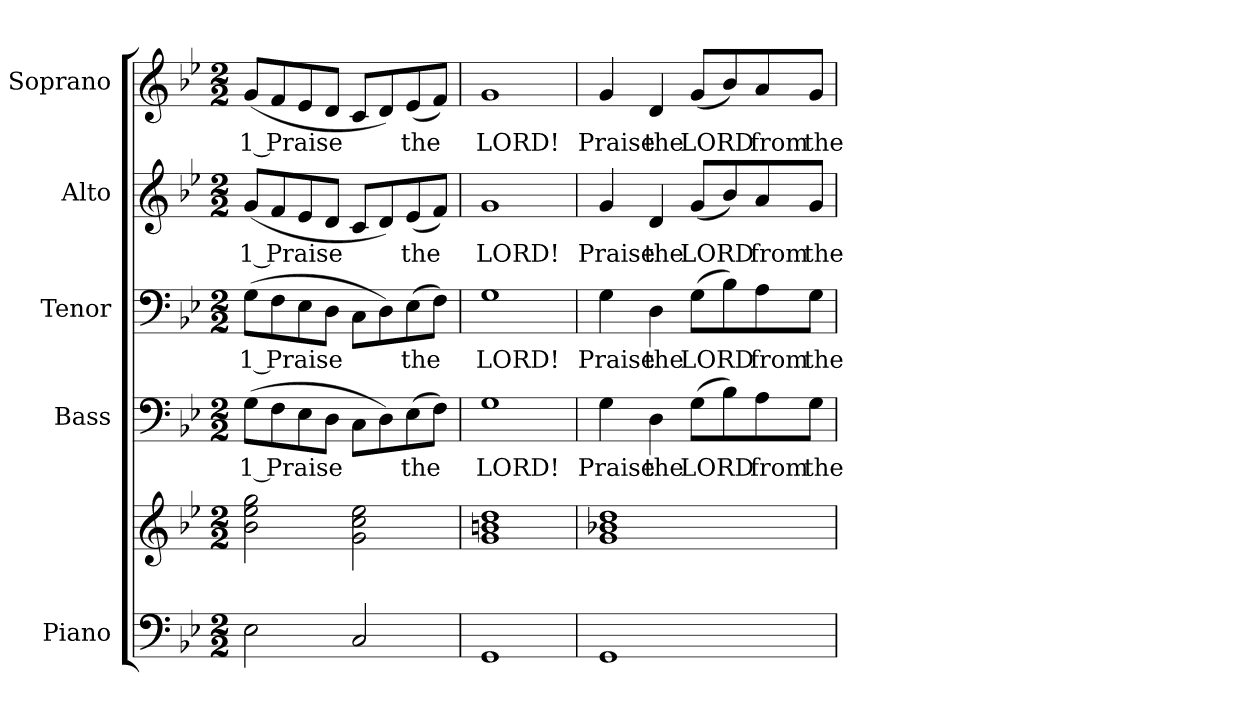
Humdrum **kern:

**kern	**kern	**kern	**text	**kern	**text	**kern	**text	**kern	**text
*part5	*part5	*part4	*part4	*part3	*part3	*part2	*part2	*part1	*part1
*staff6	*staff5	*staff4	*staff4	*staff3	*staff3	*staff2	*staff2	*staff1	*staff1
*I"Piano	*	*I"Bass	*	*I"Tenor	*	*I"Alto	*	*I"Soprano	*
*I'Pno.	*	*I'B.	*	*I'T.	*	*I'A.	*	*I'S.	*
!!LO:PB:g=z
*clefF4	*clefG2	*clefF4	*	*clefF4	*	*clefG2	*	*clefG2	*
*k[b-e-]	*k[b-e-]	*k[b-e-]	*	*k[b-e-]	*	*k[b-e-]	*	*k[b-e-]	*
*B-:	*B-:	*B-:	*	*B-:	*	*B-:	*	*B-:	*
*M2/2	*M2/2	*M2/2	*	*M2/2	*	*M2/2	*	*M2/2	*
*MM150	*MM150	*MM150	*	*MM150	*	*MM150	*	*MM150	*
=1	=1	=1	=1	=1	=1	=1	=1	=1	=1
!	!	!	!LO:LY:b:color=#000000	!	!	!	!	!	!
!	!	!	!	!	!LO:LY:b:color=#000000	!	!	!	!
!	!	!	!	!	!	!	!LO:LY:b:color=#000000	!	!
!	!	!	!	!	!	!	!	!	!LO:LY:b:color=#000000
2E-i\	2b-i\ 2ee-i 2ggi	(8Gi\L	1 Praise	(8Gi\L	1 Praise	(8gi/L	1 Praise	(8gi/L	1 Praise
.	.	8Fi\	.	8Fi\	.	8fi/	.	8fi/	.
.	.	8E-i\	.	8E-i\	.	8e-i/	.	8e-i/	.
.	.	8Di\J	.	8Di\J	.	8di/J	.	8di/J	.
2Ci/	2gi\ 2cci 2ee-i	8Ci\L	.	8Ci\L	.	8ci/L	.	8ci/L	.
.	.	8Di\)	.	8Di\)	.	8di/)	.	8di/)	.
!	!	!	!LO:LY:b:color=#000000	!	!	!	!	!	!
!	!	!	!	!	!LO:LY:b:color=#000000	!	!	!	!
!	!	!	!	!	!	!	!LO:LY:b:color=#000000	!	!
!	!	!	!	!	!	!	!	!	!LO:LY:b:color=#000000
.	.	(8E-i\	the	(8E-i\	the	(8e-i/	the	(8e-i/	the
.	.	8Fi\J)	.	8Fi\J)	.	8fi/J)	.	8fi/J)	.
=2	=2	=2	=2	=2	=2	=2	=2	=2	=2
!	!	!	!LO:LY:b:color=#000000	!	!	!	!	!	!
!	!	!	!	!	!LO:LY:b:color=#000000	!	!	!	!
!	!	!	!	!	!	!	!LO:LY:b:color=#000000	!	!
!	!	!	!	!	!	!	!	!	!LO:LY:b:color=#000000
1GGi	1gi 1bni 1ddi	1Gi	LORD!	1Gi	LORD!	1gi	LORD!	1gi	LORD!
=3	=3	=3	=3	=3	=3	=3	=3	=3	=3
!	!	!	!LO:LY:b:color=#000000	!	!	!	!	!	!
!	!	!	!	!	!LO:LY:b:color=#000000	!	!	!	!
!	!	!	!	!	!	!	!LO:LY:b:color=#000000	!	!
!	!	!	!	!	!	!	!	!	!LO:LY:b:color=#000000
1GGi	1gi 1b-Xi 1ddi	4Gi\	Praise	4Gi\	Praise	4gi/	Praise	4gi/	Praise
!	!	!	!LO:LY:b:color=#000000	!	!	!	!	!	!
!	!	!	!	!	!LO:LY:b:color=#000000	!	!	!	!
!	!	!	!	!	!	!	!LO:LY:b:color=#000000	!	!
!	!	!	!	!	!	!	!	!	!LO:LY:b:color=#000000
.	.	4Di\	the	4Di\	the	4di/	the	4di/	the
!	!	!	!LO:LY:b:color=#000000	!	!	!	!	!	!
!	!	!	!	!	!LO:LY:b:color=#000000	!	!	!	!
!	!	!	!	!	!	!	!LO:LY:b:color=#000000	!	!
!	!	!	!	!	!	!	!	!	!LO:LY:b:color=#000000
.	.	(8Gi\L	LORD	(8Gi\L	LORD	(8gi/L	LORD	(8gi/L	LORD
.	.	8B-i\)	.	8B-i\)	.	8b-i/)	.	8b-i/)	.
!	!	!	!LO:LY:b:color=#000000	!	!	!	!	!	!
!	!	!	!	!	!LO:LY:b:color=#000000	!	!	!	!
!	!	!	!	!	!	!	!LO:LY:b:color=#000000	!	!
!	!	!	!	!	!	!	!	!	!LO:LY:b:color=#000000
.	.	8Ai\	from	8Ai\	from	8ai/	from	8ai/	from
!	!	!	!LO:LY:b:color=#000000	!	!	!	!	!	!
!	!	!	!	!	!LO:LY:b:color=#000000	!	!	!	!
!	!	!	!	!	!	!	!LO:LY:b:color=#000000	!	!
!	!	!	!	!	!	!	!	!	!LO:LY:b:color=#000000
.	.	8Gi\J	the	8Gi\J	the	8gi/J	the	8gi/J	the
=	=	=	=	=	=	=	=	=	=
*-	*-	*-	*-	*-	*-	*-	*-	*-	*-
